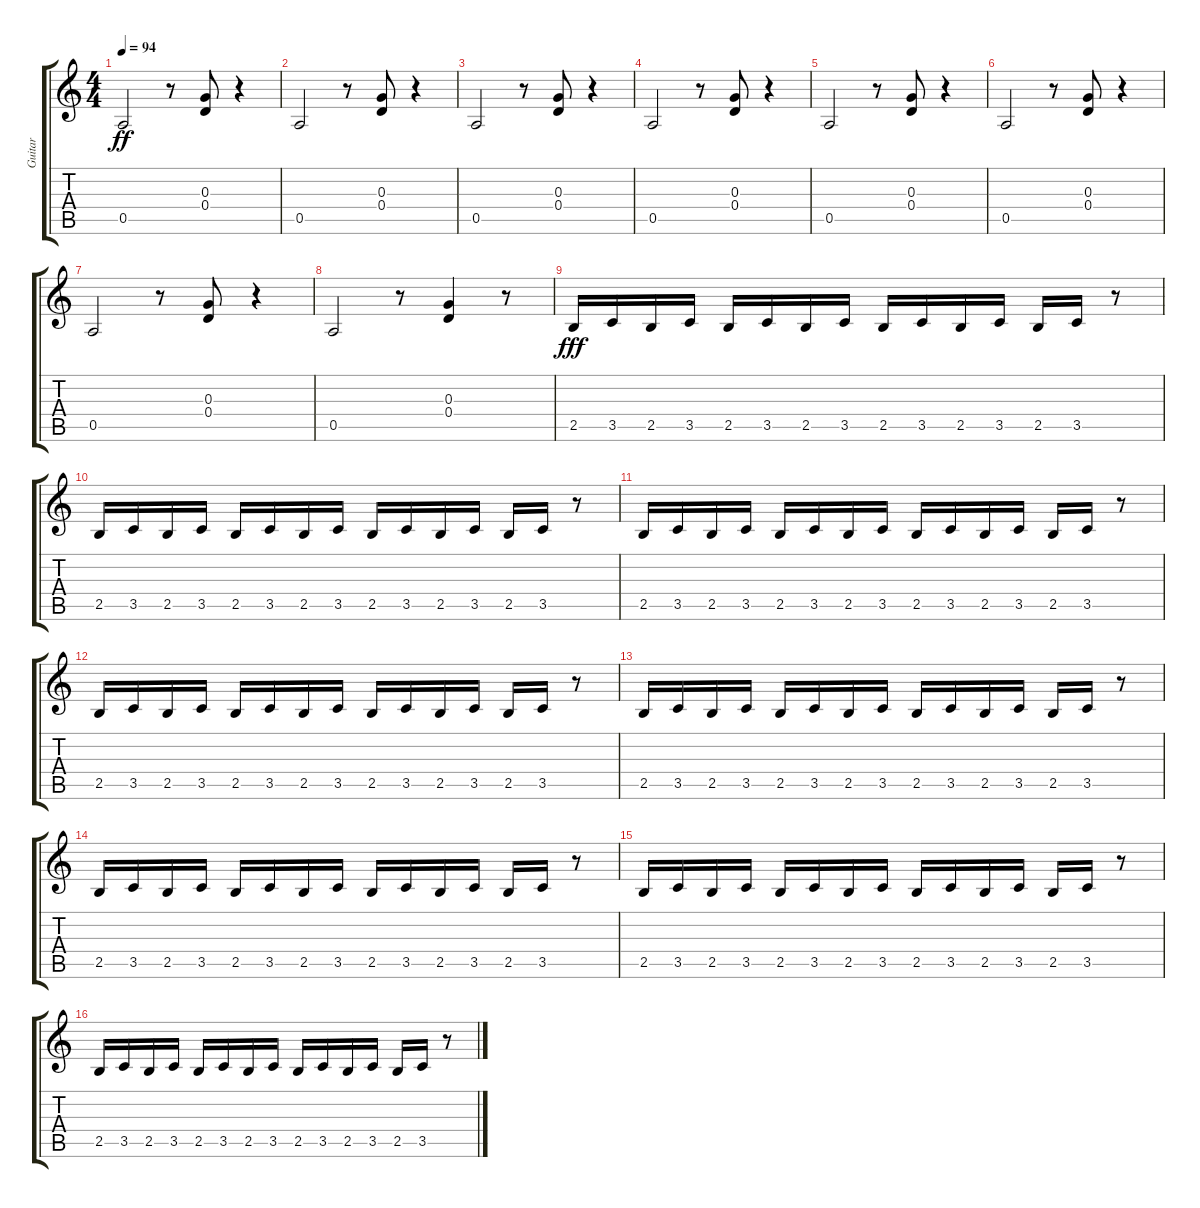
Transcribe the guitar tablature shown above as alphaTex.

\track ("Guitar" "Guitar") {instrument distortionguitar}
\staff {score tabs}
\tuning (E4 B3 G3 D3 A2 E2) {hide}
\ts (4 4)
\tempo 94
\clef g2
\ks c
0.5.2{dy ff} r.8 (0.3 0.4).8 r.4 |
0.5.2 r.8 (0.3 0.4).8 r.4 |
0.5.2 r.8 (0.3 0.4).8 r.4 |
0.5.2 r.8 (0.3 0.4).8 r.4 |
0.5.2 r.8 (0.3 0.4).8 r.4 |
0.5.2 r.8 (0.3 0.4).8 r.4 |
0.5.2 r.8 (0.3 0.4).8 r.4 |
0.5.2 r.8 (0.3 0.4).4 r.8 |
2.5.16{dy fff} 3.5.16 2.5.16 3.5.16 2.5.16 3.5.16 2.5.16 3.5.16 2.5.16 3.5.16 2.5.16 3.5.16 2.5.16 3.5.16 r.8 |
2.5.16 3.5.16 2.5.16 3.5.16 2.5.16 3.5.16 2.5.16 3.5.16 2.5.16 3.5.16 2.5.16 3.5.16 2.5.16 3.5.16 r.8 |
2.5.16 3.5.16 2.5.16 3.5.16 2.5.16 3.5.16 2.5.16 3.5.16 2.5.16 3.5.16 2.5.16 3.5.16 2.5.16 3.5.16 r.8 |
2.5.16 3.5.16 2.5.16 3.5.16 2.5.16 3.5.16 2.5.16 3.5.16 2.5.16 3.5.16 2.5.16 3.5.16 2.5.16 3.5.16 r.8 |
2.5.16 3.5.16 2.5.16 3.5.16 2.5.16 3.5.16 2.5.16 3.5.16 2.5.16 3.5.16 2.5.16 3.5.16 2.5.16 3.5.16 r.8 |
2.5.16 3.5.16 2.5.16 3.5.16 2.5.16 3.5.16 2.5.16 3.5.16 2.5.16 3.5.16 2.5.16 3.5.16 2.5.16 3.5.16 r.8 |
2.5.16 3.5.16 2.5.16 3.5.16 2.5.16 3.5.16 2.5.16 3.5.16 2.5.16 3.5.16 2.5.16 3.5.16 2.5.16 3.5.16 r.8 |
2.5.16 3.5.16 2.5.16 3.5.16 2.5.16 3.5.16 2.5.16 3.5.16 2.5.16 3.5.16 2.5.16 3.5.16 2.5.16 3.5.16 r.8
